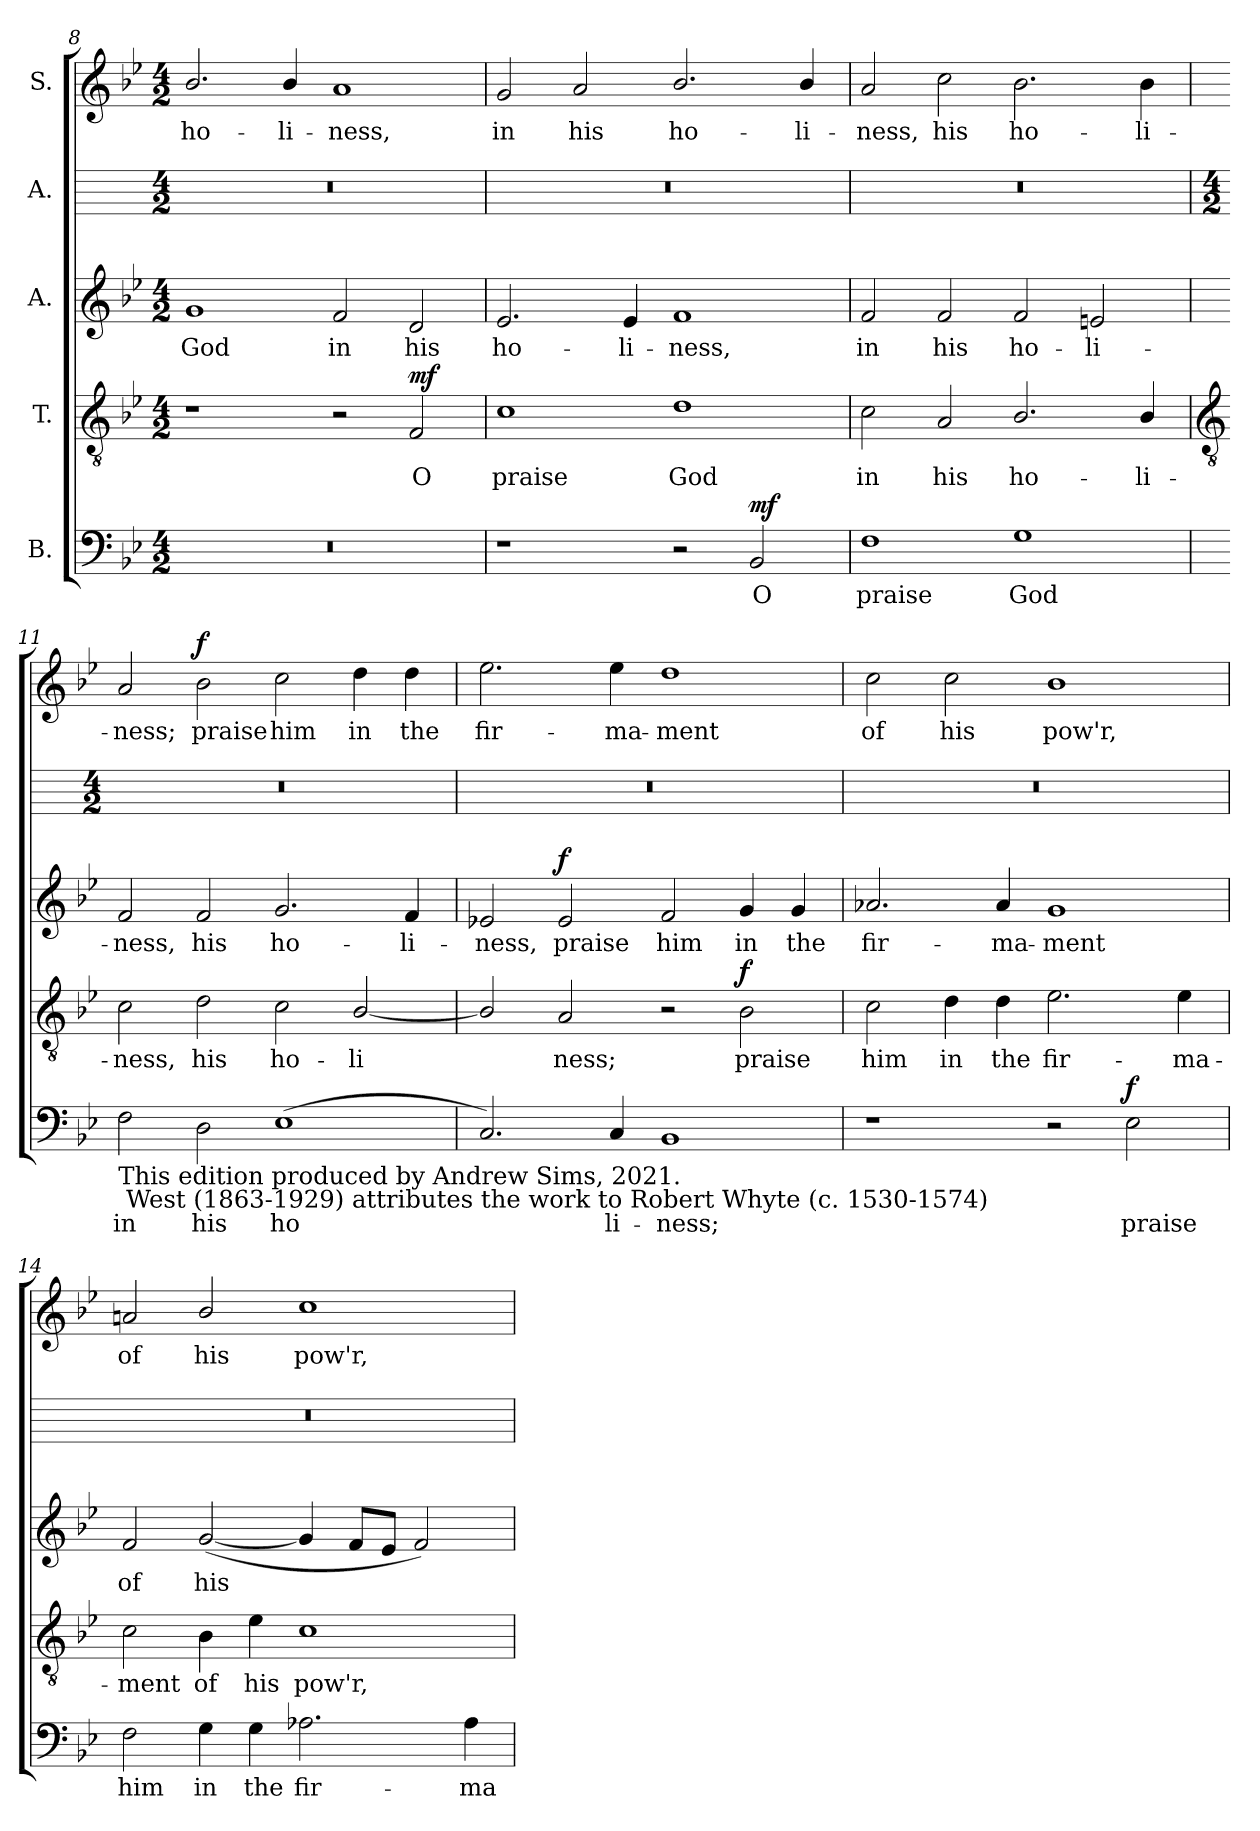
**kern	**text	**dynam	**kern	**text	**dynam	**kern	**text	**dynam	**kern	**kern	**text	**dynam
*part5	*part5	*part5	*part4	*part4	*part4	*part3	*part3	*part3	*part2	*part1	*part1	*part1
*staff5	*staff5	*staff5	*staff4	*staff4	*staff4	*staff3	*staff3	*staff3	*staff2	*staff1	*staff1	*staff1
*I"B.	*	*	*I"T.	*	*	*I"A.	*	*	*I"A.	*I"S.	*	*
*clefF4	*	*	*clefGv2	*	*	*clefG2	*	*	*	*clefG2	*	*
*k[b-e-]	*	*	*k[b-e-]	*	*	*k[b-e-]	*	*	*	*k[b-e-]	*	*
*B-:	*	*	*B-:	*	*	*B-:	*	*	*	*B-:	*	*
*M4/2	*	*	*M4/2	*	*	*M4/2	*	*	*M4/2	*M4/2	*	*
=8	=8	=8	=8	=8	=8	=8	=8	=8	=8	=8	=8	=8
!	!	!	!	!	!	!	!LO:LY:b	!	!	!	!LO:LY:b	!
0r	.	.	1r	.	.	1g	God	.	0r	2.b-/	ho-	.
!	!	!	!	!	!	!	!	!	!	!	!LO:LY:b	!
.	.	.	.	.	.	.	.	.	.	4b-/	-li-	.
!	!	!	!	!	!	!	!LO:LY:b	!	!	!	!LO:LY:b	!
.	.	.	2r	.	.	2f	in	.	.	1a	-ness,	.
!	!	!	!	!LO:LY:b	!LO:DY:a	!	!LO:LY:b	!	!	!	!	!
.	.	.	2F	O	mf	2d	his	.	.	.	.	.
=9	=9	=9	=9	=9	=9	=9	=9	=9	=9	=9	=9	=9
!	!	!	!	!LO:LY:b	!	!	!LO:LY:b	!	!	!	!LO:LY:b	!
1r	.	.	1c	praise	.	2.e-	ho-	.	0r	2g	in	.
!	!	!	!	!	!	!	!	!	!	!	!LO:LY:b	!
.	.	.	.	.	.	.	.	.	.	2a	his	.
!	!	!	!	!	!	!	!LO:LY:b	!	!	!	!	!
.	.	.	.	.	.	4e-	-li-	.	.	.	.	.
!	!	!	!	!LO:LY:b	!	!	!LO:LY:b	!	!	!	!LO:LY:b	!
2r	.	.	1d	God	.	1f	-ness,	.	.	2.b-/	ho-	.
!	!LO:LY:b	!LO:DY:a	!	!	!	!	!	!	!	!	!	!
2BB-	O	mf	.	.	.	.	.	.	.	.	.	.
!	!	!	!	!	!	!	!	!	!	!	!LO:LY:b	!
.	.	.	.	.	.	.	.	.	.	4b-/	-li-	.
=10	=10	=10	=10	=10	=10	=10	=10	=10	=10	=10	=10	=10
!	!LO:LY:b	!	!	!LO:LY:b	!	!	!LO:LY:b	!	!	!	!LO:LY:b	!
1F	praise	.	2c	in	.	2f	in	.	0r	2a	-ness,	.
!	!	!	!	!LO:LY:b	!	!	!LO:LY:b	!	!	!	!LO:LY:b	!
.	.	.	2A	his	.	2f	his	.	.	2cc	his	.
!	!LO:LY:b	!	!	!LO:LY:b	!	!	!LO:LY:b	!	!	!	!LO:LY:b	!
1G	God	.	2.B-/	ho-	.	2f	ho-	.	.	2.b-	ho-	.
!	!	!	!	!	!	!	!LO:LY:b	!	!	!	!	!
.	.	.	.	.	.	2en	-li-	.	.	.	.	.
!	!	!	!	!LO:LY:b	!	!	!	!	!	!	!LO:LY:b	!
.	.	.	4B-/	-li-	.	.	.	.	.	4b-	-li-	.
!!LO:LB:g=z
=11	=11	=11	=11	=11	=11	=11	=11	=11	=11	=11	=11	=11
*	*	*	*clefGv2	*	*	*	*	*	*	*	*	*
*	*	*	*	*	*	*	*	*	*M4/2	*	*	*
!LO:TX:b:t=This edition produced by Andrew Sims, 2021.  \n West (1863-1929) attributes the work to Robert Whyte (c. 1530-1574)	!	!	!	!	!	!	!	!	!	!	!	!
!	!LO:LY:b	!	!	!LO:LY:b	!	!	!LO:LY:b	!	!	!	!LO:LY:b	!
2F	in	.	2c	-ness,	.	2f	-ness,	.	0r	2a	-ness;	.
!	!LO:LY:b	!	!	!LO:LY:b	!	!	!LO:LY:b	!	!	!	!LO:LY:b	!LO:DY:b
2D	his	.	2d	his	.	2f	his	.	.	2b-	praise	f
!	!LO:LY:b	!	!	!LO:LY:b	!	!	!LO:LY:b	!	!	!	!LO:LY:b	!
(<1E-	ho	.	2c	ho-	.	2.g	ho-	.	.	2cc	him	.
!	!	!	!	!LO:LY:b	!	!	!	!	!	!	!LO:LY:b	!
.	.	.	[2B-/	-li	.	.	.	.	.	4dd	in	.
!	!	!	!	!	!	!	!LO:LY:b	!	!	!	!LO:LY:b	!
.	.	.	.	.	.	4f	-li-	.	.	4dd	the	.
=12	=12	=12	=12	=12	=12	=12	=12	=12	=12	=12	=12	=12
!	!	!	!	!	!	!	!LO:LY:b	!	!	!	!LO:LY:b	!
2.C)	.	.	2B-/]	.	.	2e-X	-ness,	.	0r	2.ee-	fir-	.
!	!	!	!	!LO:LY:b	!	!	!LO:LY:b	!LO:DY:b	!	!	!	!
.	.	.	2A	ness;	.	2e-	praise	f	.	.	.	.
!	!LO:LY:b	!	!	!	!	!	!	!	!	!	!LO:LY:b	!
4C	li-	.	.	.	.	.	.	.	.	4ee-	-ma-	.
!	!LO:LY:b	!	!	!	!	!	!LO:LY:b	!	!	!	!LO:LY:b	!
1BB-	-ness;	.	2r	.	.	2f	him	.	.	1dd	-ment	.
!	!	!	!	!LO:LY:b	!LO:DY:b	!	!LO:LY:b	!	!	!	!	!
.	.	.	2B-	praise	f	4g	in	.	.	.	.	.
!	!	!	!	!	!	!	!LO:LY:b	!	!	!	!	!
.	.	.	.	.	.	4g	the	.	.	.	.	.
=13	=13	=13	=13	=13	=13	=13	=13	=13	=13	=13	=13	=13
!	!	!	!	!LO:LY:b	!	!	!LO:LY:b	!	!	!	!LO:LY:b	!
1r	.	.	2c	him	.	2.a-X	fir-	.	0r	2cc	of	.
!	!	!	!	!LO:LY:b	!	!	!	!	!	!	!LO:LY:b	!
.	.	.	4d	in	.	.	.	.	.	2cc	his	.
!	!	!	!	!LO:LY:b	!	!	!LO:LY:b	!	!	!	!	!
.	.	.	4d	the	.	4a-	-ma-	.	.	.	.	.
!	!	!	!	!LO:LY:b	!	!	!LO:LY:b	!	!	!	!LO:LY:b	!
2r	.	.	2.e-	fir-	.	1g	-ment	.	.	1b-	pow'r,	.
!	!LO:LY:b	!LO:DY:b	!	!	!	!	!	!	!	!	!	!
2E-	praise	f	.	.	.	.	.	.	.	.	.	.
!	!	!	!	!LO:LY:b	!	!	!	!	!	!	!	!
.	.	.	4e-	-ma-	.	.	.	.	.	.	.	.
=14	=14	=14	=14	=14	=14	=14	=14	=14	=14	=14	=14	=14
!	!LO:LY:b	!	!	!LO:LY:b	!	!	!LO:LY:b	!	!	!	!LO:LY:b	!
2F	him	.	2c	-ment	.	2f	of	.	0r	2an	of	.
!	!LO:LY:b	!	!	!LO:LY:b	!	!	!LO:LY:b	!	!	!	!LO:LY:b	!
4G	in	.	4B-	of	.	(<[2g	his	.	.	2b-/	his	.
!	!LO:LY:b	!	!	!LO:LY:b	!	!	!	!	!	!	!	!
4G	the	.	4e-	his	.	.	.	.	.	.	.	.
!	!LO:LY:b	!	!	!LO:LY:b	!	!	!	!	!	!	!LO:LY:b	!
2.A-X	fir-	.	1c	pow'r,	.	4g]	.	.	.	1cc	pow'r,	.
.	.	.	.	.	.	8fL	.	.	.	.	.	.
.	.	.	.	.	.	8e-J	.	.	.	.	.	.
.	.	.	.	.	.	2f)	.	.	.	.	.	.
!	!LO:LY:b	!	!	!	!	!	!	!	!	!	!	!
4A-	-ma-	.	.	.	.	.	.	.	.	.	.	.
=	=	=	=	=	=	=	=	=	=	=	=	=
*-	*-	*-	*-	*-	*-	*-	*-	*-	*-	*-	*-	*-
